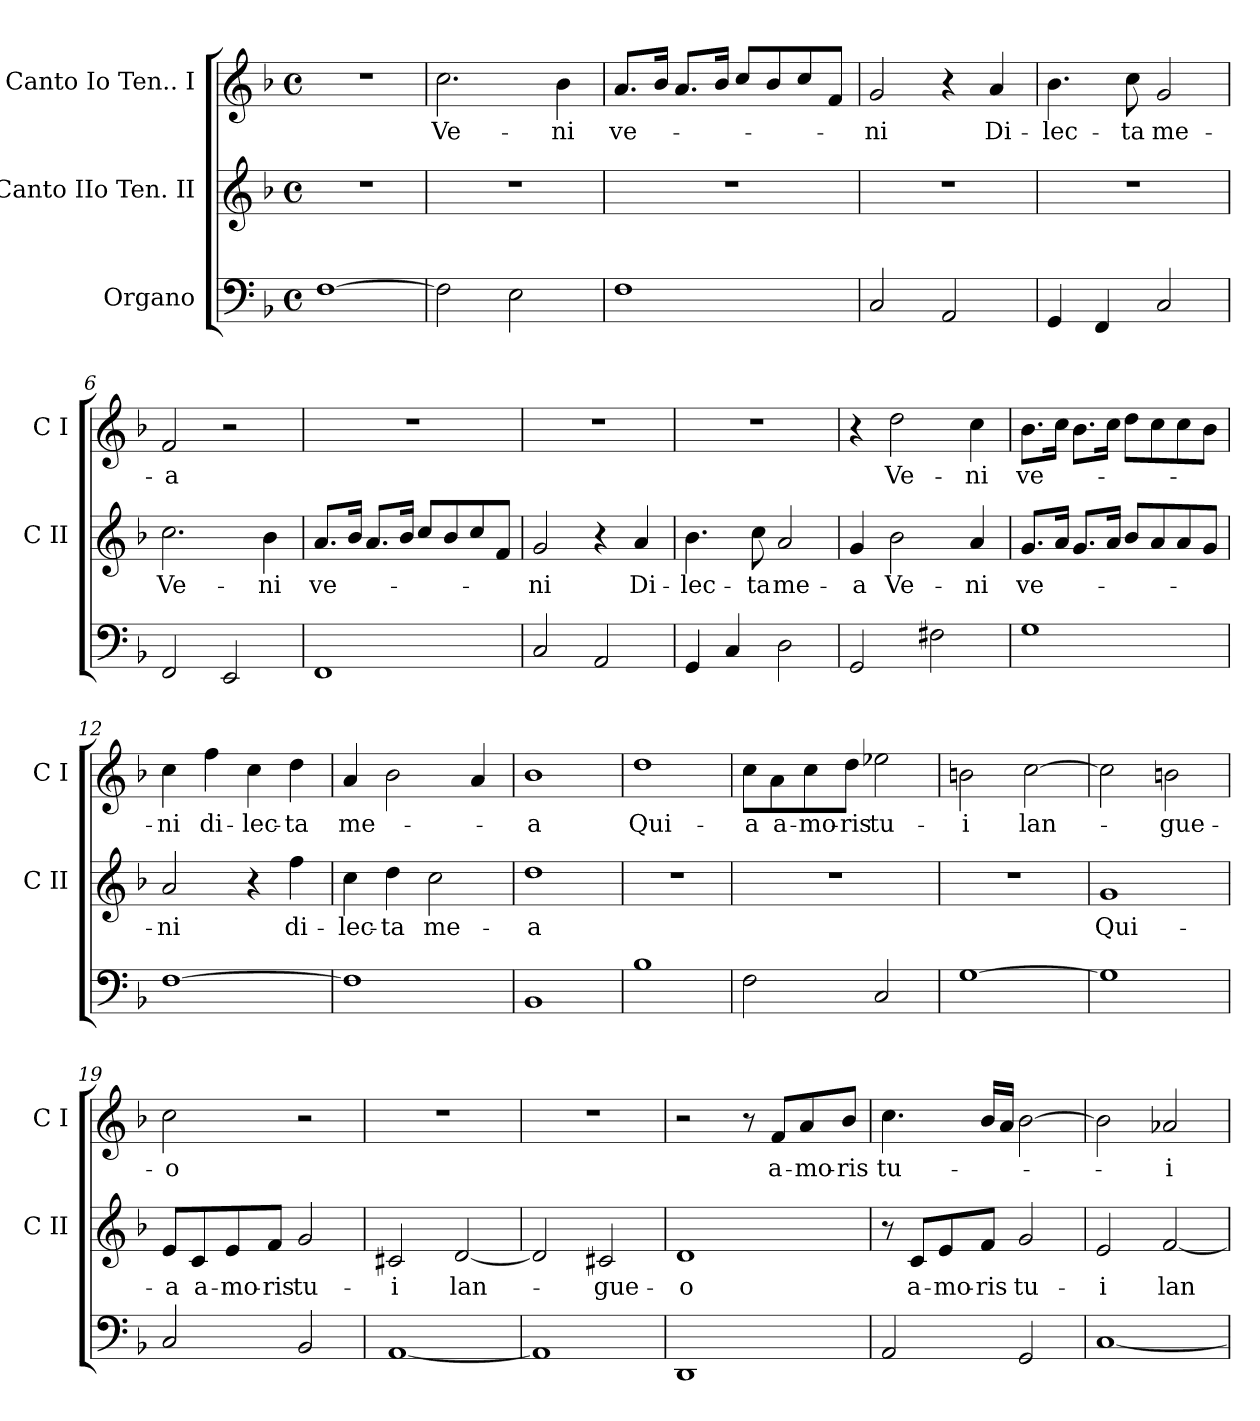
**kern	**kern	**text	**kern	**text
*part3	*part2	*part2	*part1	*part1
*staff3	*staff2	*staff2	*staff1	*staff1
*I"Organo	*I"Canto IIo Ten. II	*	*I"Canto Io Ten.. I	*
*	*I'C II	*	*I'C I	*
*clefF4	*clefG2	*	*clefG2	*
*k[b-]	*k[b-]	*	*k[b-]	*
*F:	*F:	*	*F:	*
*M4/4	*M4/4	*	*M4/4	*
*met(c)	*met(c)	*	*met(c)	*
=1	=1	=1	=1	=1
[>1F	1r	.	1r	.
=2	=2	=2	=2	=2
!	!	!	!	!LO:LY:b
2F\]	1r	.	2.cc\	Ve-
2E\	.	.	.	.
!	!	!	!	!LO:LY:b
.	.	.	4b-\	-ni
=3	=3	=3	=3	=3
!	!	!	!	!LO:LY:b
1F	1r	.	8.a/L	ve-
.	.	.	16b-/Jk	.
.	.	.	8.a/L	.
.	.	.	16b-/Jk	.
.	.	.	8cc/L	.
.	.	.	8b-/	.
.	.	.	8cc/	.
.	.	.	8f/J	.
=4	=4	=4	=4	=4
!	!	!	!	!LO:LY:b
2C/	1r	.	2g/	-ni
2AA/	.	.	4r	.
!	!	!	!	!LO:LY:b
.	.	.	4a/	Di-
=5	=5	=5	=5	=5
!	!	!	!	!LO:LY:b
4GG/	1r	.	4.b-\	-lec-
4FF/	.	.	.	.
!	!	!	!	!LO:LY:b
.	.	.	8cc\	-ta
!	!	!	!	!LO:LY:b
2C/	.	.	2g/	me-
!!LO:LB:g=z
=6	=6	=6	=6	=6
!	!	!LO:LY:b	!	!LO:LY:b
2FF/	2.cc\	Ve-	2f/	-a
2EE/	.	.	2r	.
!	!	!LO:LY:b	!	!
.	4b-\	-ni	.	.
=7	=7	=7	=7	=7
!	!	!LO:LY:b	!	!
1FF	8.a/L	ve-	1r	.
.	16b-/Jk	.	.	.
.	8.a/L	.	.	.
.	16b-/Jk	.	.	.
.	8cc/L	.	.	.
.	8b-/	.	.	.
.	8cc/	.	.	.
.	8f/J	.	.	.
=8	=8	=8	=8	=8
!	!	!LO:LY:b	!	!
2C/	2g/	-ni	1r	.
2AA/	4r	.	.	.
!	!	!LO:LY:b	!	!
.	4a/	Di-	.	.
=9	=9	=9	=9	=9
!	!	!LO:LY:b	!	!
4GG/	4.b-\	-lec-	1r	.
4C/	.	.	.	.
!	!	!LO:LY:b	!	!
.	8cc\	-ta	.	.
!	!	!LO:LY:b	!	!
2D\	2a/	me-	.	.
=10	=10	=10	=10	=10
!	!	!LO:LY:b	!	!
2GG/	4g/	-a	4r	.
!	!	!LO:LY:b	!	!LO:LY:b
.	2b-\	Ve-	2dd\	Ve-
2F#X\	.	.	.	.
!	!	!LO:LY:b	!	!LO:LY:b
.	4a/	-ni	4cc\	-ni
!!LO:LB:g=z
=11	=11	=11	=11	=11
!	!	!LO:LY:b	!	!LO:LY:b
1G	8.g/L	ve-	8.b-\L	ve-
.	16a/Jk	.	16cc\Jk	.
.	8.g/L	.	8.b-\L	.
.	16a/Jk	.	16cc\Jk	.
.	8b-/L	.	8dd\L	.
.	8a/	.	8cc\	.
.	8a/	.	8cc\	.
.	8g/J	.	8b-\J	.
=12	=12	=12	=12	=12
!	!	!LO:LY:b	!	!LO:LY:b
[>1F	2a/	-ni	4cc\	-ni
!	!	!	!	!LO:LY:b
.	.	.	4ff\	di-
!	!	!	!	!LO:LY:b
.	4r	.	4cc\	-lec-
!	!	!LO:LY:b	!	!LO:LY:b
.	4ff\	di-	4dd\	-ta
=13	=13	=13	=13	=13
!	!	!LO:LY:b	!	!LO:LY:b
1F]	4cc\	-lec-	4a/	me-
!	!	!LO:LY:b	!	!
.	4dd\	-ta	2b-\	.
!	!	!LO:LY:b	!	!
.	2cc\	me-	.	.
.	.	.	4a/	.
=14	=14	=14	=14	=14
!	!	!LO:LY:b:rj	!	!LO:LY:b:rj
1BB-	1dd	-a	1b-	-a
!!LO:PB:g=z
=15	=15	=15	=15	=15
!	!	!	!	!LO:LY:b
1B-	1r	.	1dd	Qui-
=16	=16	=16	=16	=16
!	!	!	!	!LO:LY:b
2F\	1r	.	8cc\L	-a
!	!	!	!	!LO:LY:b
.	.	.	8a\	a-
!	!	!	!	!LO:LY:b
.	.	.	8cc\	-mo-
!	!	!	!	!LO:LY:b
.	.	.	8dd\J	-ris
!	!	!	!	!LO:LY:b
2C/	.	.	2ee-X\	tu-
=17	=17	=17	=17	=17
!	!	!	!	!LO:LY:b:rj
[>1G	1r	.	2bn\	-i
!	!	!	!	!LO:LY:b
.	.	.	[>2cc\	lan-
=18	=18	=18	=18	=18
!	!	!LO:LY:b	!	!
1G]	1g	Qui-	2cc\]	.
!	!	!	!	!LO:LY:b
.	.	.	2bn\	-gue-
=19	=19	=19	=19	=19
!	!	!LO:LY:b	!	!LO:LY:b
2C/	8e/L	-a	2cc\	-o
!	!	!LO:LY:b	!	!
.	8c/	a-	.	.
!	!	!LO:LY:b	!	!
.	8e/	-mo-	.	.
!	!	!LO:LY:b	!	!
.	8f/J	-ris	.	.
!	!	!LO:LY:b	!	!
2BB-/	2g/	tu-	2r	.
!!LO:LB:g=z
=20	=20	=20	=20	=20
!	!	!LO:LY:b:rj	!	!
[<1AA	2c#X/	-i	1r	.
!	!	!LO:LY:b	!	!
.	[<2d/	lan-	.	.
=21	=21	=21	=21	=21
1AA]	2d/]	.	1r	.
!	!	!LO:LY:b	!	!
.	2c#X/	-gue-	.	.
=22	=22	=22	=22	=22
!	!	!LO:LY:b:rj	!	!
1DD	1d	-o	2r	.
.	.	.	8r	.
!	!	!	!	!LO:LY:b
.	.	.	8f/L	a-
!	!	!	!	!LO:LY:b
.	.	.	8a/	-mo-
!	!	!	!	!LO:LY:b
.	.	.	8b-/J	-ris
=23	=23	=23	=23	=23
!	!	!	!	!LO:LY:b
2AA/	8r	.	4.cc\	tu-
!	!	!LO:LY:b	!	!
.	8c/L	a-	.	.
!	!	!LO:LY:b	!	!
.	8e/	-mo-	.	.
!	!	!LO:LY:b	!	!
.	8f/J	-ris	16b-/LL	.
.	.	.	16a/JJ	.
!	!	!LO:LY:b	!	!
2GG/	2g/	tu-	[<2b-\	.
!!LO:LB:g=z
=24	=24	=24	=24	=24
!	!	!LO:LY:b:rj	!	!
[<1C	2e/	-i	2b-\]	.
!	!	!LO:LY:b	!	!LO:LY:b:rj
.	[<2f/	lan-	2a-X/	-i
=	=	=	=	=
*-	*-	*-	*-	*-
